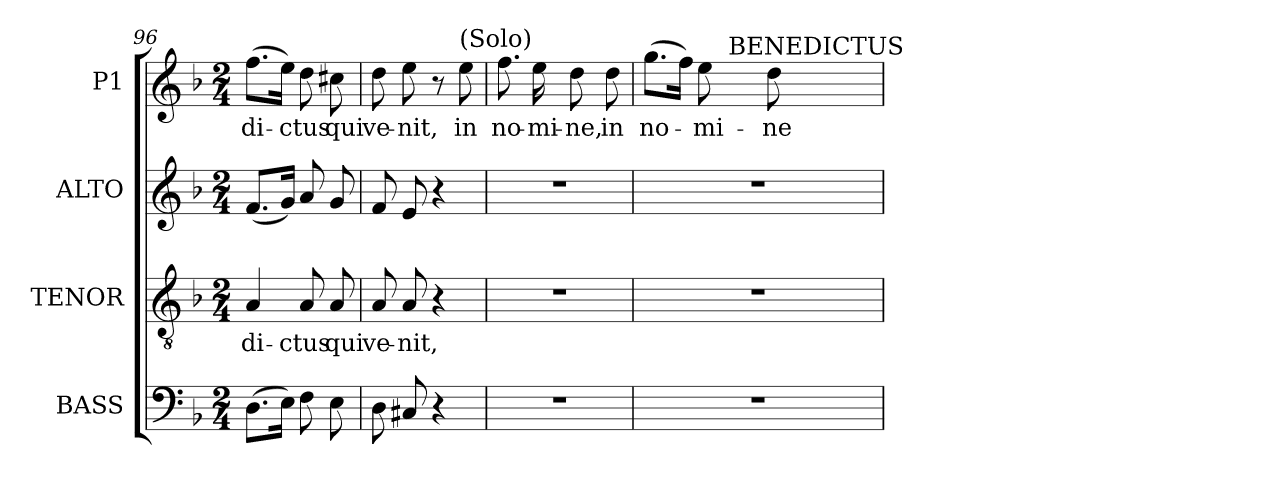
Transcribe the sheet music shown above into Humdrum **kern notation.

**kern	**kern	**text	**kern	**kern	**text
*part4	*part3	*part3	*part2	*part1	*part1
*staff4	*staff3	*staff3	*staff2	*staff1	*staff1
*I"BASS	*I"TENOR	*	*I"ALTO	*I"P1	*
*clefF4	*clefGv2	*	*clefG2	*clefG2	*
*	*ITrd7c12	*	*	*	*
*k[b-]	*k[b-]	*	*k[b-]	*k[b-]	*
*F:	*F:	*	*F:	*F:	*
*M2/4	*M2/4	*	*M2/4	*M2/4	*
=96	=96	=96	=96	=96	=96
!	!	!LO:LY:b:color=#000000	!	!	!
!	!	!	!	!	!LO:LY:b:color=#000000
(8.Di\L	4AAi/	-di-	(8.fi/L	(8.ffi\L	-di-
16Ei\Jk)	.	.	16gi/Jk)	16eei\Jk)	.
!	!	!LO:LY:b:color=#000000	!	!	!
!	!	!	!	!	!LO:LY:b:color=#000000
8Fi\	8AAi/	-ctus	8ai/	8ddi\	-ctus
!	!	!LO:LY:b:color=#000000	!	!	!
!	!	!	!	!	!LO:LY:b:color=#000000
8Ei\	8AAi/	qui	8gi/	8cc#Xi\	qui
=97	=97	=97	=97	=97	=97
!	!	!LO:LY:b:color=#000000	!	!	!
!	!	!	!	!	!LO:LY:b:color=#000000
8Di\	8AAi/	ve-	8fi/	8ddi\	ve-
!	!	!LO:LY:b:color=#000000	!	!	!
!	!	!	!	!	!LO:LY:b:color=#000000
8C#Xi/	8AAi/	-nit,	8ei/	8eei\	-nit,
4r	4r	.	4r	8r	.
!	!	!	!	!LO:TX:a:t=(Solo)	!
!	!	!	!	!	!LO:LY:b:color=#000000
.	.	.	.	8eei\	in
!!LO:PB:g=z
=98	=98	=98	=98	=98	=98
!LO:N:vis=1	!LO:N:vis=1	!	!LO:N:vis=1	!	!
!	!	!	!	!	!LO:LY:b:color=#000000
2r	2r	.	2r	8.ffi\	no-
!	!	!	!	!	!LO:LY:b:color=#000000
.	.	.	.	16eei\	-mi-
!	!	!	!	!	!LO:LY:b:color=#000000
.	.	.	.	8ddi\	-ne,
!	!	!	!	!	!LO:LY:b:color=#000000
.	.	.	.	8ddi\	in
=99	=99	=99	=99	=99	=99
!LO:N:vis=1	!LO:N:vis=1	!	!LO:N:vis=1	!	!
!	!	!	!	!	!LO:LY:b:color=#000000
*	*	*	*	*^	*
2r	2r	.	2r	(8.ggi\L	4ryy	no-
.	.	.	.	16ffi\Jk)	.	.
!	!	!	!	!	!	!LO:LY:b:color=#000000
.	.	.	.	8eei\	16ryy	-mi-
.	.	.	.	.	64ryy	.
.	.	.	.	.	256.ryy	.
!	!	!	!	!	!LO:TX:a:t=BENEDICTUS	!
.	.	.	.	.	8ryy	.
!	!	!	!	!	!	!LO:LY:b:color=#000000
.	.	.	.	8ddi\	.	-ne
.	.	.	.	.	32ryy	.
.	.	.	.	.	128ryy	.
.	.	.	.	.	512ryy	.
*	*	*	*	*v	*v	*
=	=	=	=	=	=
*-	*-	*-	*-	*-	*-
